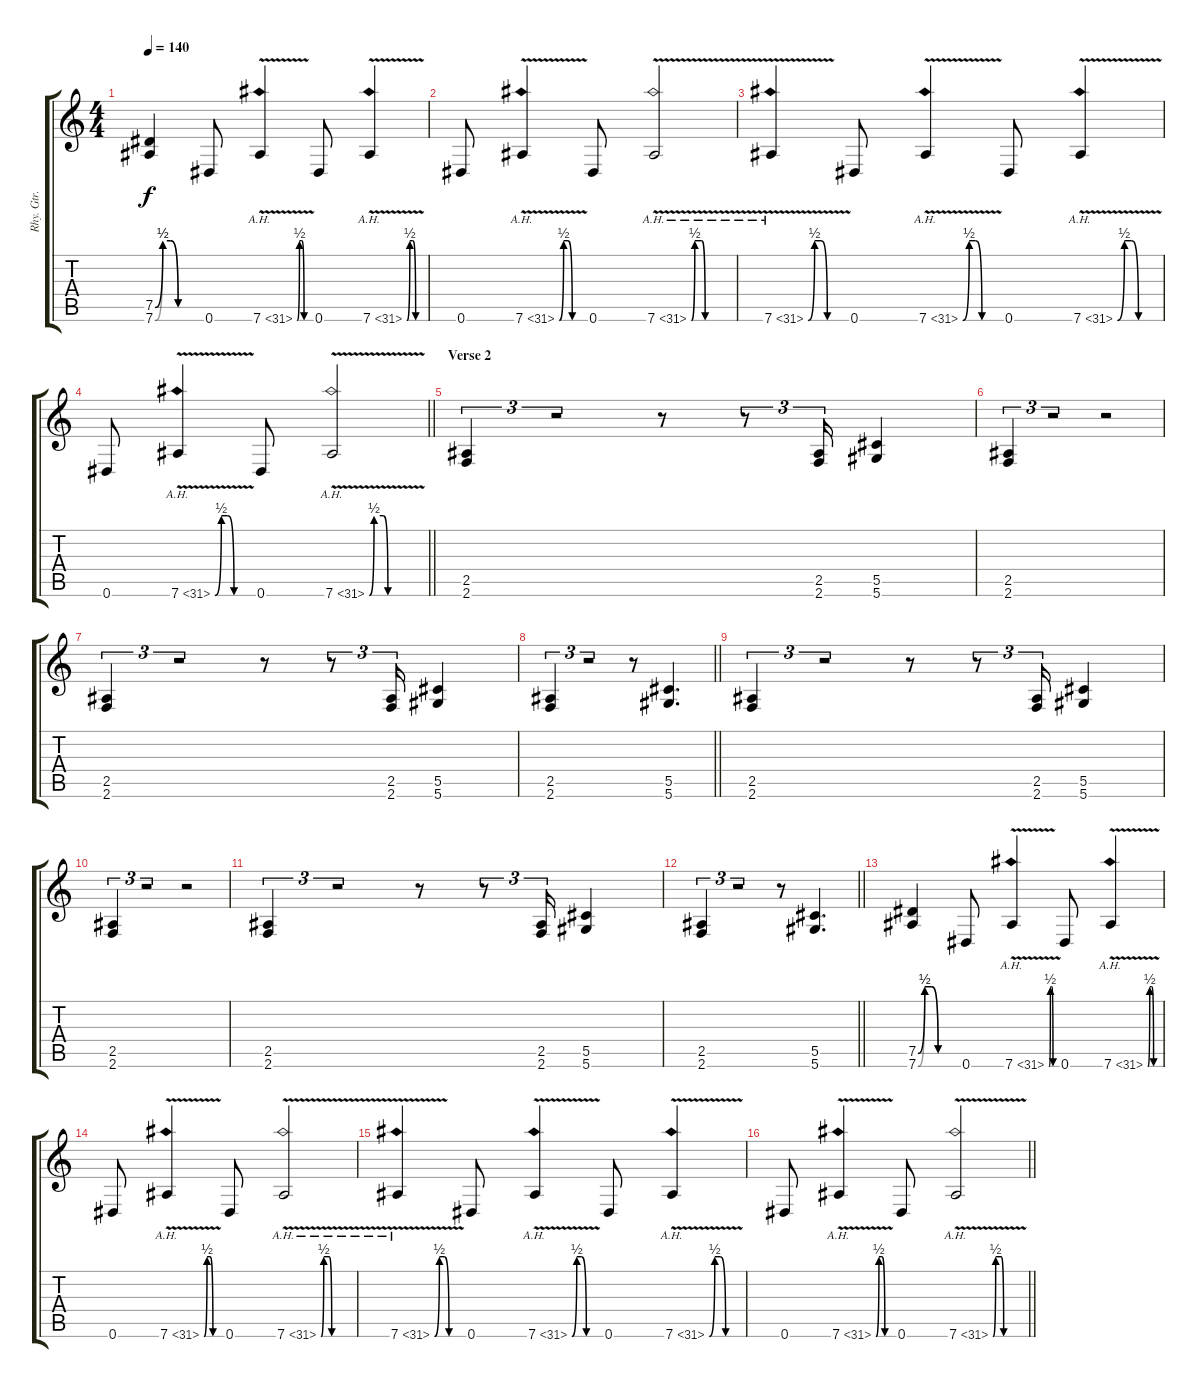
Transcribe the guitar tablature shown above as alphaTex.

\track ("Rhy. Gtr. 1" "Rhy. Gtr. ") {instrument distortionguitar}
\staff {score tabs}
\tuning (Eb4 Bb3 Gb3 Db3 Ab2 Eb2) {hide}
\ts (4 4)
\section ("" "")
\tempo 140
\clef g2
\ks c
(7.5{be (custom 0 0 10 2 20 2 30 0 60 0)} 7.6{be (custom 0 0 10 2 20 2 30 0 60 0)}).4{dy f} 0.6.8 7.6{be (custom 0 0 10 2 20 2 30 0 60 0) ah 24 v}.4 0.6.8 7.6{be (custom 0 0 10 2 20 2 30 0 60 0) ah 24 v}.4 |
0.6.8 7.6{be (custom 0 0 10 2 20 2 30 0 60 0) ah 24 v}.4 0.6.8 7.6{be (custom 0 0 5 2 15 2 20 0 30 0 60 0) ah 24 v}.2 |
7.6{be (custom 0 0 10 2 20 2 30 0 60 0) ah 24 v}.4 0.6.8 7.6{be (custom 0 0 10 2 20 2 30 0 60 0) ah 24 v}.4 0.6.8 7.6{be (custom 0 0 10 2 20 2 30 0 60 0) ah 24 v}.4 |
\barLineRight lightlight
0.6.8 7.6{be (custom 0 0 10 2 20 2 30 0 60 0) ah 24 v}.4 0.6.8 7.6{be (custom 0 0 5 2 15 2 20 0 30 0 60 0) ah 24 v}.2 |
\section ("" "Verse 2")
(2.5 2.6).4{tu (3 2)} r.2{tu (3 2)} r.8 r.8{tu (3 2)} (2.5 2.6).16{tu (3 2)} (5.5 5.6).4 |
(2.5 2.6).4{tu (3 2)} r.2{tu (3 2)} r.2 |
(2.5 2.6).4{tu (3 2)} r.2{tu (3 2)} r.8 r.8{tu (3 2)} (2.5 2.6).16{tu (3 2)} (5.5 5.6).4 |
\barLineRight lightlight
(2.5 2.6).4{tu (3 2)} r.2{tu (3 2)} r.8 (5.5 5.6).4{d} |
(2.5 2.6).4{tu (3 2)} r.2{tu (3 2)} r.8 r.8{tu (3 2)} (2.5 2.6).16{tu (3 2)} (5.5 5.6).4 |
(2.5 2.6).4{tu (3 2)} r.2{tu (3 2)} r.2 |
(2.5 2.6).4{tu (3 2)} r.2{tu (3 2)} r.8 r.8{tu (3 2)} (2.5 2.6).16{tu (3 2)} (5.5 5.6).4 |
\barLineRight lightlight
(2.5 2.6).4{tu (3 2)} r.2{tu (3 2)} r.8 (5.5 5.6).4{d} |
\section ("" "")
(7.5{be (custom 0 0 10 2 20 2 30 0 60 0)} 7.6{be (custom 0 0 10 2 20 2 30 0 60 0)}).4 0.6.8 7.6{be (custom 0 0 10 2 20 2 30 0 60 0) ah 24 v}.4 0.6.8 7.6{be (custom 0 0 10 2 20 2 30 0 60 0) ah 24 v}.4 |
0.6.8 7.6{be (custom 0 0 10 2 20 2 30 0 60 0) ah 24 v}.4 0.6.8 7.6{be (custom 0 0 5 2 15 2 20 0 30 0 60 0) ah 24 v}.2 |
7.6{be (custom 0 0 10 2 20 2 30 0 60 0) ah 24 v}.4 0.6.8 7.6{be (custom 0 0 10 2 20 2 30 0 60 0) ah 24 v}.4 0.6.8 7.6{be (custom 0 0 10 2 20 2 30 0 60 0) ah 24 v}.4 |
\barLineRight lightlight
0.6.8 7.6{be (custom 0 0 10 2 20 2 30 0 60 0) ah 24 v}.4 0.6.8 7.6{be (custom 0 0 5 2 15 2 20 0 30 0 60 0) ah 24 v}.2
